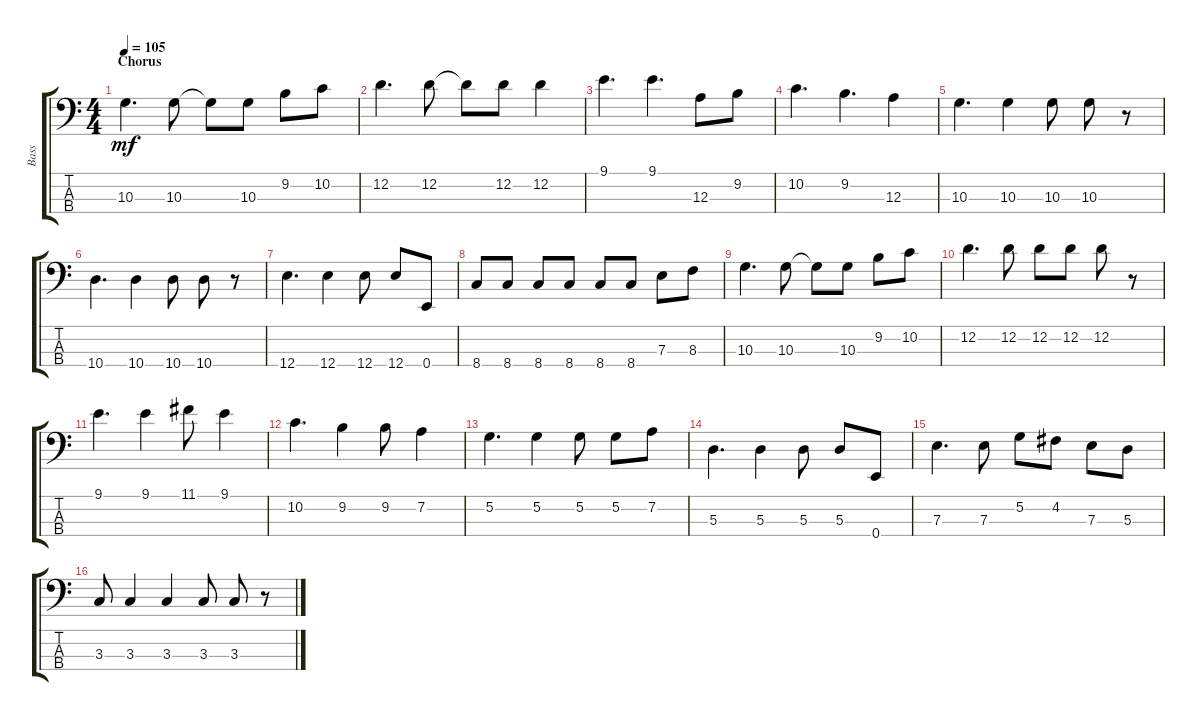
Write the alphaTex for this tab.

\track ("Bass" "Bass") {instrument electricbassfinger}
\staff {score tabs}
\tuning (G2 D2 A1 E1) {hide}
\ts (4 4)
\section ("" "Chorus")
\tempo 105
\clef f4
\ks c
10.3.4{d dy mf} 10.3.8 10.3{t}.8 10.3.8 9.2.8 10.2.8 |
12.2.4{d} 12.2.8 12.2{t}.8 12.2.8 12.2.4 |
9.1.4{d} 9.1.4{d} 12.3.8 9.2.8 |
10.2.4{d} 9.2.4{d} 12.3.4 |
10.3.4{d} 10.3.4 10.3.8 10.3.8 r.8 |
10.4.4{d} 10.4.4 10.4.8 10.4.8 r.8 |
12.4.4{d} 12.4.4 12.4.8 12.4.8 0.4.8 |
8.4.8 8.4.8 8.4.8 8.4.8 8.4.8 8.4.8 7.3.8 8.3.8 |
10.3.4{d} 10.3.8 10.3{t}.8 10.3.8 9.2.8 10.2.8 |
12.2.4{d} 12.2.8 12.2.8 12.2.8 12.2.8 r.8 |
9.1.4{d} 9.1.4 11.1.8 9.1.4 |
10.2.4{d} 9.2.4 9.2.8 7.2.4 |
5.2.4{d} 5.2.4 5.2.8 5.2.8 7.2.8 |
5.3.4{d} 5.3.4 5.3.8 5.3.8 0.4.8 |
7.3.4{d} 7.3.8 5.2.8 4.2.8 7.3.8 5.3.8 |
3.3.8 3.3.4 3.3.4 3.3.8 3.3.8 r.8
